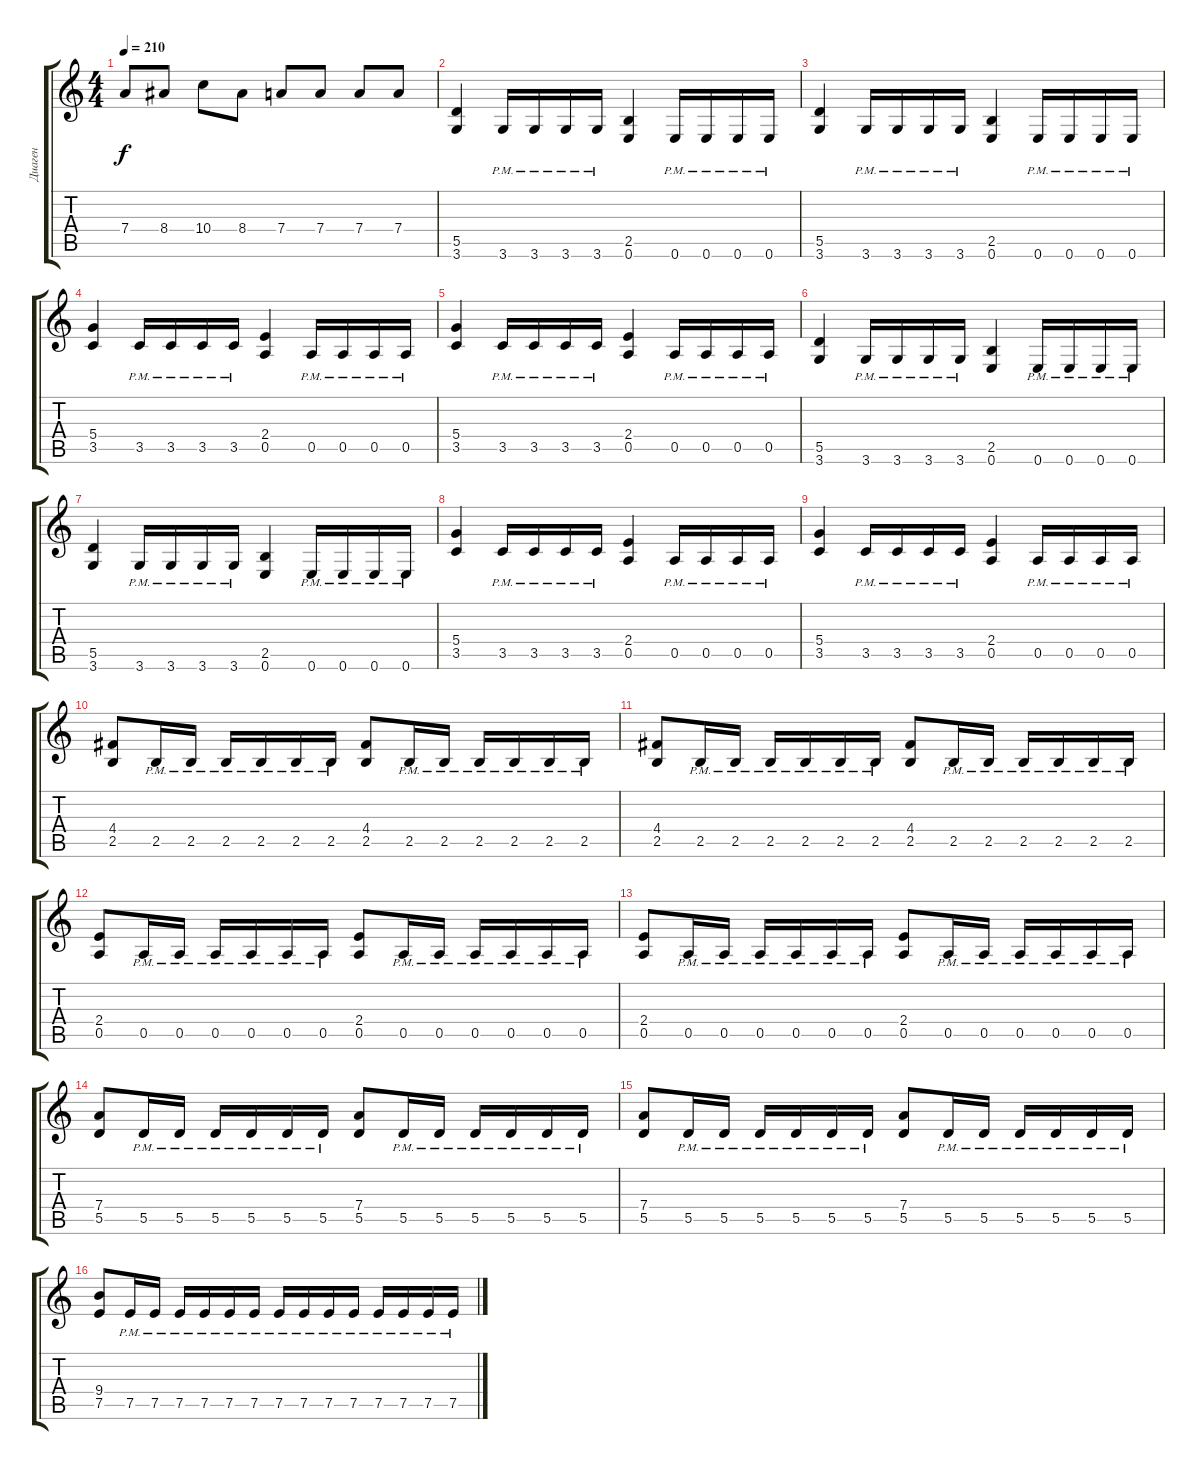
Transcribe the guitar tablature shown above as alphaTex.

\track ("Диаген" "Диаген") {instrument overdrivenguitar}
\staff {score tabs}
\tuning (E4 B3 G3 D3 A2 E2) {hide}
\ts (4 4)
\tempo 210
\clef g2
\ks c
7.4.8{dy f} 8.4.8 10.4.8 8.4.8 7.4.8 7.4.8 7.4.8 7.4.8 |
(5.5 3.6).4 3.6{pm}.16 3.6{pm}.16 3.6{pm}.16 3.6{pm}.16 (2.5 0.6).4 0.6{pm}.16 0.6{pm}.16 0.6{pm}.16 0.6{pm}.16 |
(5.5 3.6).4 3.6{pm}.16 3.6{pm}.16 3.6{pm}.16 3.6{pm}.16 (2.5 0.6).4 0.6{pm}.16 0.6{pm}.16 0.6{pm}.16 0.6{pm}.16 |
(5.4 3.5).4 3.5{pm}.16 3.5{pm}.16 3.5{pm}.16 3.5{pm}.16 (2.4 0.5).4 0.5{pm}.16 0.5{pm}.16 0.5{pm}.16 0.5{pm}.16 |
(5.4 3.5).4 3.5{pm}.16 3.5{pm}.16 3.5{pm}.16 3.5{pm}.16 (2.4 0.5).4 0.5{pm}.16 0.5{pm}.16 0.5{pm}.16 0.5{pm}.16 |
(5.5 3.6).4 3.6{pm}.16 3.6{pm}.16 3.6{pm}.16 3.6{pm}.16 (2.5 0.6).4 0.6{pm}.16 0.6{pm}.16 0.6{pm}.16 0.6{pm}.16 |
(5.5 3.6).4 3.6{pm}.16 3.6{pm}.16 3.6{pm}.16 3.6{pm}.16 (2.5 0.6).4 0.6{pm}.16 0.6{pm}.16 0.6{pm}.16 0.6{pm}.16 |
(5.4 3.5).4 3.5{pm}.16 3.5{pm}.16 3.5{pm}.16 3.5{pm}.16 (2.4 0.5).4 0.5{pm}.16 0.5{pm}.16 0.5{pm}.16 0.5{pm}.16 |
(5.4 3.5).4 3.5{pm}.16 3.5{pm}.16 3.5{pm}.16 3.5{pm}.16 (2.4 0.5).4 0.5{pm}.16 0.5{pm}.16 0.5{pm}.16 0.5{pm}.16 |
(4.4 2.5).8 2.5{pm}.16 2.5{pm}.16 2.5{pm}.16 2.5{pm}.16 2.5{pm}.16 2.5{pm}.16 (4.4 2.5).8 2.5{pm}.16 2.5{pm}.16 2.5{pm}.16 2.5{pm}.16 2.5{pm}.16 2.5{pm}.16 |
(4.4 2.5).8 2.5{pm}.16 2.5{pm}.16 2.5{pm}.16 2.5{pm}.16 2.5{pm}.16 2.5{pm}.16 (4.4 2.5).8 2.5{pm}.16 2.5{pm}.16 2.5{pm}.16 2.5{pm}.16 2.5{pm}.16 2.5{pm}.16 |
(2.4 0.5).8 0.5{pm}.16 0.5{pm}.16 0.5{pm}.16 0.5{pm}.16 0.5{pm}.16 0.5{pm}.16 (2.4 0.5).8 0.5{pm}.16 0.5{pm}.16 0.5{pm}.16 0.5{pm}.16 0.5{pm}.16 0.5{pm}.16 |
(2.4 0.5).8 0.5{pm}.16 0.5{pm}.16 0.5{pm}.16 0.5{pm}.16 0.5{pm}.16 0.5{pm}.16 (2.4 0.5).8 0.5{pm}.16 0.5{pm}.16 0.5{pm}.16 0.5{pm}.16 0.5{pm}.16 0.5{pm}.16 |
(7.4 5.5).8 5.5{pm}.16 5.5{pm}.16 5.5{pm}.16 5.5{pm}.16 5.5{pm}.16 5.5{pm}.16 (7.4 5.5).8 5.5{pm}.16 5.5{pm}.16 5.5{pm}.16 5.5{pm}.16 5.5{pm}.16 5.5{pm}.16 |
(7.4 5.5).8 5.5{pm}.16 5.5{pm}.16 5.5{pm}.16 5.5{pm}.16 5.5{pm}.16 5.5{pm}.16 (7.4 5.5).8 5.5{pm}.16 5.5{pm}.16 5.5{pm}.16 5.5{pm}.16 5.5{pm}.16 5.5{pm}.16 |
(9.4 7.5).8 7.5{pm}.16 7.5{pm}.16 7.5{pm}.16 7.5{pm}.16 7.5{pm}.16 7.5{pm}.16 7.5{pm}.16 7.5{pm}.16 7.5{pm}.16 7.5{pm}.16 7.5{pm}.16 7.5{pm}.16 7.5{pm}.16 7.5{pm}.16
